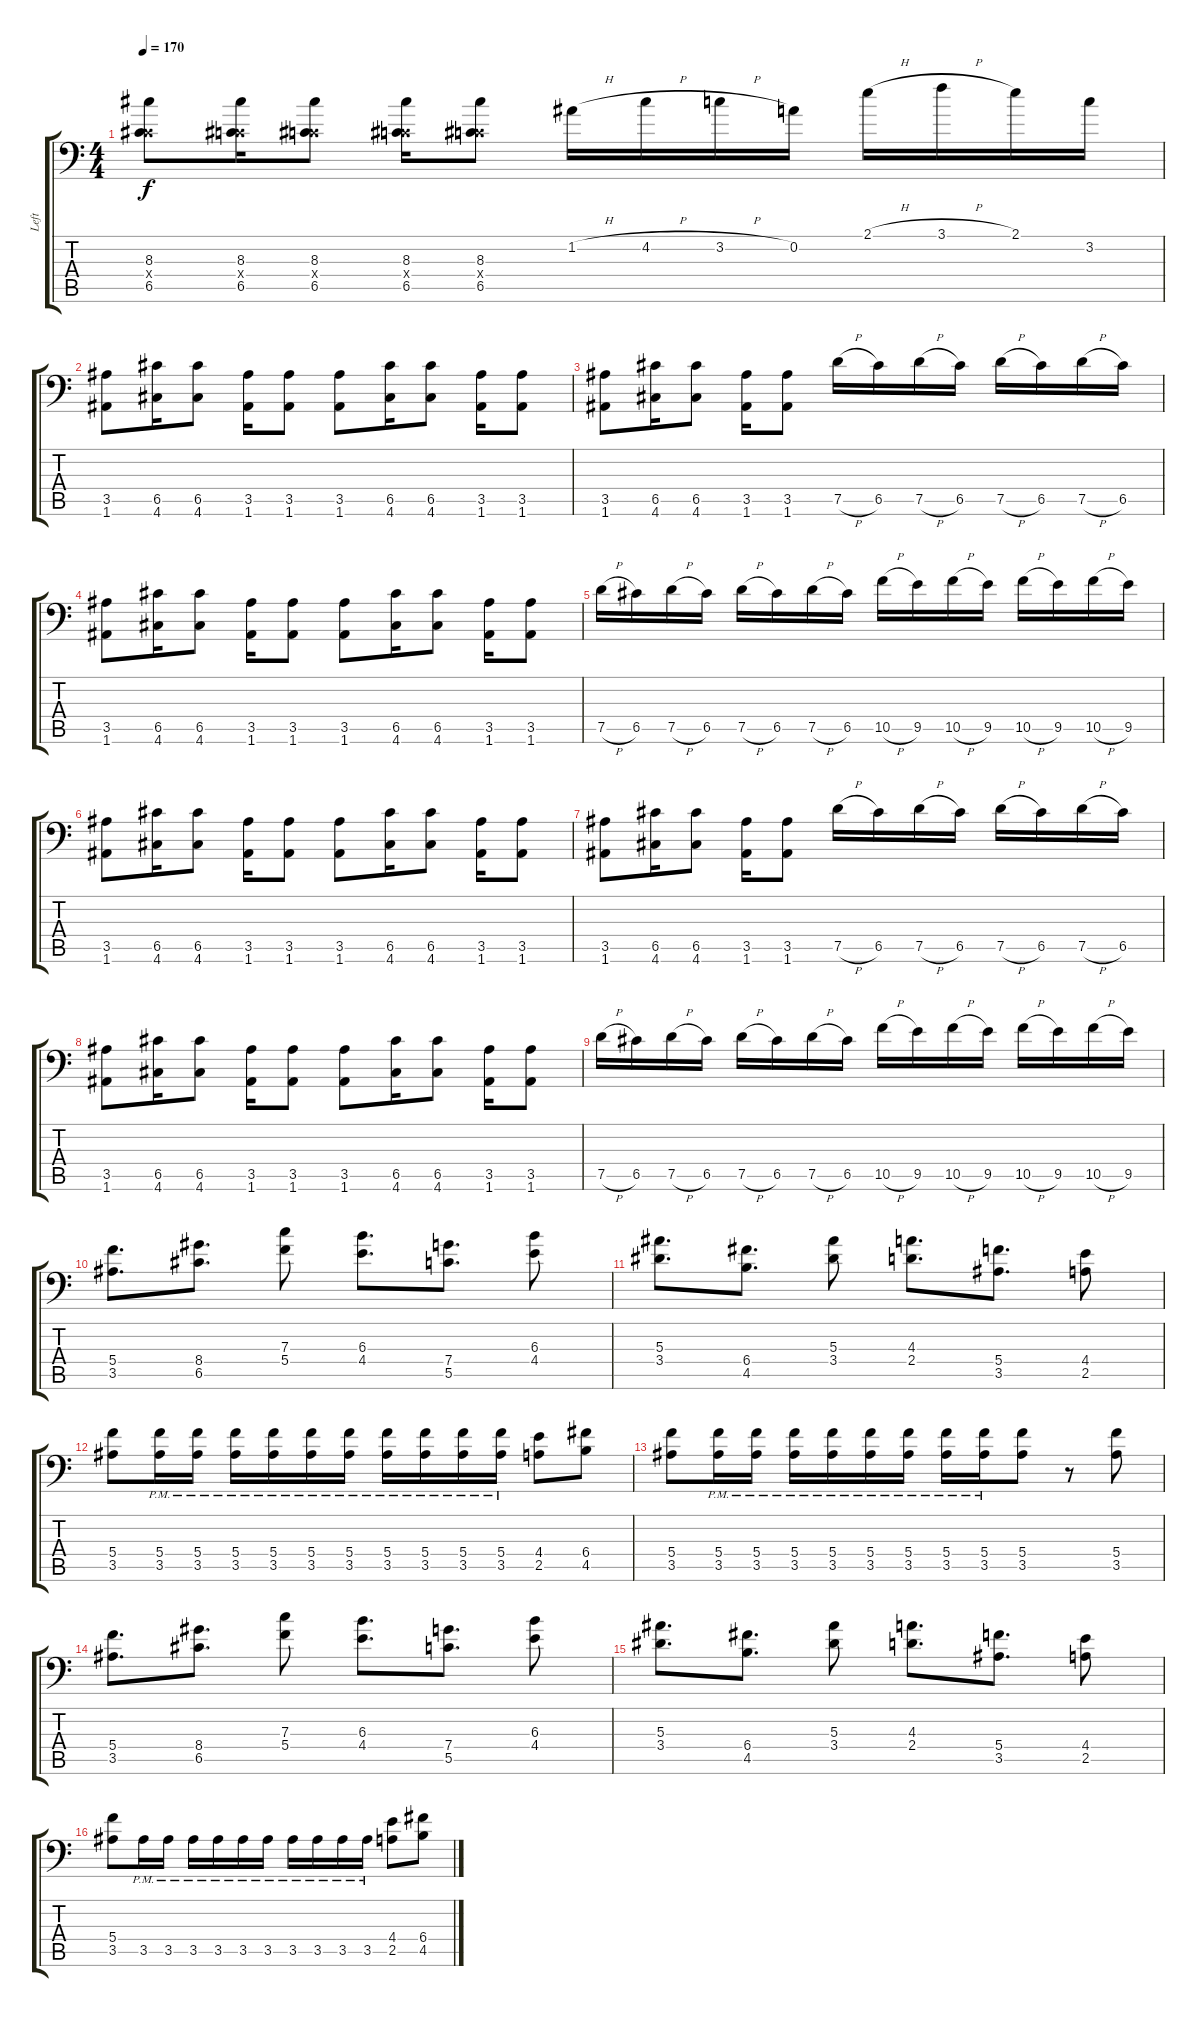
\track ("Left" "Left") {instrument distortionguitar}
\staff {score tabs}
\tuning (D4 A3 F3 C3 G2 A1) {hide}
\ts (4 4)
\tempo 170
\clef f4
\ks c
(8.3 0.4{x} 6.5).8{dy f} (8.3 0.4{x} 6.5).16 (8.3 0.4{x} 6.5).8 (8.3 0.4{x} 6.5).16 (8.3 0.4{x} 6.5).8 1.2{h}.16 4.2{h}.16 3.2{h}.16 0.2.16 2.1{h}.16 3.1{h}.16 2.1.16 3.2.16 |
(3.5 1.6).8 (6.5 4.6).16 (6.5 4.6).8 (3.5 1.6).16 (3.5 1.6).8 (3.5 1.6).8 (6.5 4.6).16 (6.5 4.6).8 (3.5 1.6).16 (3.5 1.6).8 |
(3.5 1.6).8 (6.5 4.6).16 (6.5 4.6).8 (3.5 1.6).16 (3.5 1.6).8 7.5{h}.16 6.5.16 7.5{h}.16 6.5.16 7.5{h}.16 6.5.16 7.5{h}.16 6.5.16 |
(3.5 1.6).8 (6.5 4.6).16 (6.5 4.6).8 (3.5 1.6).16 (3.5 1.6).8 (3.5 1.6).8 (6.5 4.6).16 (6.5 4.6).8 (3.5 1.6).16 (3.5 1.6).8 |
7.5{h}.16 6.5.16 7.5{h}.16 6.5.16 7.5{h}.16 6.5.16 7.5{h}.16 6.5.16 10.5{h}.16 9.5.16 10.5{h}.16 9.5.16 10.5{h}.16 9.5.16 10.5{h}.16 9.5.16 |
(3.5 1.6).8 (6.5 4.6).16 (6.5 4.6).8 (3.5 1.6).16 (3.5 1.6).8 (3.5 1.6).8 (6.5 4.6).16 (6.5 4.6).8 (3.5 1.6).16 (3.5 1.6).8 |
(3.5 1.6).8 (6.5 4.6).16 (6.5 4.6).8 (3.5 1.6).16 (3.5 1.6).8 7.5{h}.16 6.5.16 7.5{h}.16 6.5.16 7.5{h}.16 6.5.16 7.5{h}.16 6.5.16 |
(3.5 1.6).8 (6.5 4.6).16 (6.5 4.6).8 (3.5 1.6).16 (3.5 1.6).8 (3.5 1.6).8 (6.5 4.6).16 (6.5 4.6).8 (3.5 1.6).16 (3.5 1.6).8 |
7.5{h}.16 6.5.16 7.5{h}.16 6.5.16 7.5{h}.16 6.5.16 7.5{h}.16 6.5.16 10.5{h}.16 9.5.16 10.5{h}.16 9.5.16 10.5{h}.16 9.5.16 10.5{h}.16 9.5.16 |
(5.4 3.5).8{d} (8.4 6.5).8{d} (7.3 5.4).8 (6.3 4.4).8{d} (7.4 5.5).8{d} (6.3 4.4).8 |
(5.3 3.4).8{d} (6.4 4.5).8{d} (5.3 3.4).8 (4.3 2.4).8{d} (5.4 3.5).8{d} (4.4 2.5).8 |
(5.4 3.5).8 (5.4{pm} 3.5{pm}).16 (5.4{pm} 3.5{pm}).16 (5.4{pm} 3.5{pm}).16 (5.4{pm} 3.5{pm}).16 (5.4{pm} 3.5{pm}).16 (5.4{pm} 3.5{pm}).16 (5.4{pm} 3.5{pm}).16 (5.4{pm} 3.5{pm}).16 (5.4{pm} 3.5{pm}).16 (5.4{pm} 3.5{pm}).16 (4.4 2.5).8 (6.4 4.5).8 |
(5.4 3.5).8 (5.4{pm} 3.5{pm}).16 (5.4{pm} 3.5{pm}).16 (5.4{pm} 3.5{pm}).16 (5.4{pm} 3.5{pm}).16 (5.4{pm} 3.5{pm}).16 (5.4{pm} 3.5{pm}).16 (5.4{pm} 3.5{pm}).16 (5.4{pm} 3.5{pm}).16 (5.4 3.5).8 r.8 (5.4 3.5).8 |
(5.4 3.5).8{d} (8.4 6.5).8{d} (7.3 5.4).8 (6.3 4.4).8{d} (7.4 5.5).8{d} (6.3 4.4).8 |
(5.3 3.4).8{d} (6.4 4.5).8{d} (5.3 3.4).8 (4.3 2.4).8{d} (5.4 3.5).8{d} (4.4 2.5).8 |
(5.4 3.5).8 3.5{pm}.16 3.5{pm}.16 3.5{pm}.16 3.5{pm}.16 3.5{pm}.16 3.5{pm}.16 3.5{pm}.16 3.5{pm}.16 3.5{pm}.16 3.5{pm}.16 (4.4 2.5).8 (6.4 4.5).8
